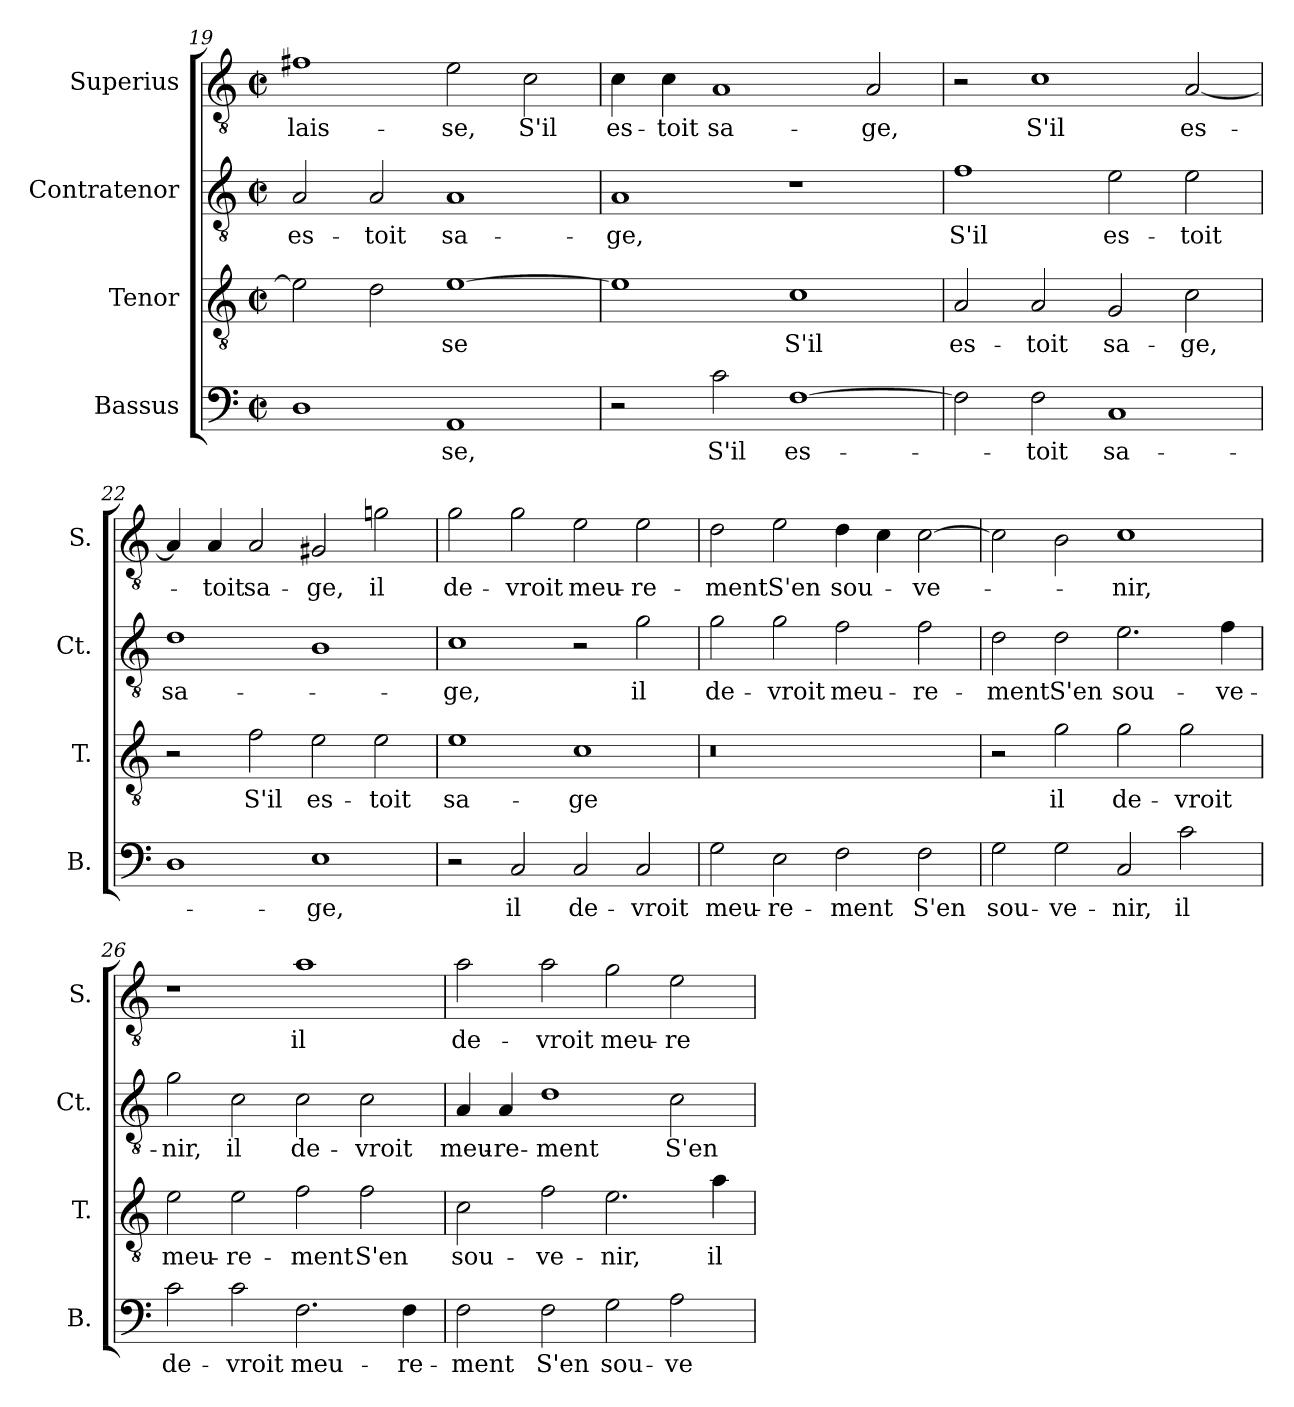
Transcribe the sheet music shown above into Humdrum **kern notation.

**kern	**text	**kern	**text	**kern	**text	**kern	**text
*part4	*part4	*part3	*part3	*part2	*part2	*part1	*part1
*staff4	*staff4	*staff3	*staff3	*staff2	*staff2	*staff1	*staff1
*I"Bassus	*	*I"Tenor	*	*I"Contratenor	*	*I"Superius	*
*I'B.	*	*I'T.	*	*I'Ct.	*	*I'S.	*
*clefF4	*	*clefGv2	*	*clefGv2	*	*clefGv2	*
*k[]	*	*k[]	*	*k[]	*	*k[]	*
*C:	*	*C:	*	*C:	*	*C:	*
*M2/2	*	*M2/2	*	*M2/2	*	*M2/2	*
*met(c|)	*	*met(c|)	*	*met(c|)	*	*met(c|)	*
=19	=19	=19	=19	=19	=19	=19	=19
1D\	.	2e\]	.	2A/	es-	1f#X\	lais-
.	.	2d\	.	2A/	-toit	.	.
1AA/	-se,	[1e\	-se	1A/	sa-	2e\	-se,
.	.	.	.	.	.	2c\	S'il
=20	=20	=20	=20	=20	=20	=20	=20
2r	.	1e\]	.	1A/	-ge,	4c\	es-
.	.	.	.	.	.	4c\	-toit
2c\	S'il	.	.	.	.	1A/	sa-
[1F\	es-	1c\	S'il	1r	.	.	.
.	.	.	.	.	.	2A/	-ge,
!!LO:PB:g=z
=21	=21	=21	=21	=21	=21	=21	=21
2F\]	.	2A/	es-	1f\	S'il	2r	.
2F\	-toit	2A/	-toit	.	.	1c\	S'il
1C/	sa-	2G/	sa-	2e\	es-	.	.
.	.	2c\	-ge,	2e\	-toit	[2A/	es-
=22	=22	=22	=22	=22	=22	=22	=22
1D\	.	2r	.	1d\	sa-	4A/]	.
.	.	.	.	.	.	4A/	-toit
.	.	2f\	S'il	.	.	2A/	sa-
1E\	-ge,	2e\	es-	1B\	.	2G#X/	-ge,
.	.	2e\	-toit	.	.	2gn\	il
=23	=23	=23	=23	=23	=23	=23	=23
2r	.	1e\	sa-	1c\	-ge,	2g\	de-
2C/	il	.	.	.	.	2g\	-vroit
2C/	de-	1c\	-ge	2r	.	2e\	meu-
2C/	-vroit	.	.	2g\	il	2e\	-re-
=24	=24	=24	=24	=24	=24	=24	=24
!	!	!LO:N:vis=0	!	!	!	!	!
2G\	meu-	1r	.	2g\	de-	2d\	-ment
2E\	-re-	.	.	2g\	-vroit	2e\	S'en
2F\	-ment	1ryy	.	2f\	meu-	4d\	sou-
.	.	.	.	.	.	4c\	.
2F\	S'en	.	.	2f\	-re-	[2c\	-ve-
=25	=25	=25	=25	=25	=25	=25	=25
2G\	sou-	2r	.	2d\	-ment	2c\]	.
2G\	-ve-	2g\	il	2d\	S'en	2B\	.
2C/	-nir,	2g\	de-	2.e\	sou-	1c\	-nir,
2c\	il	2g\	-vroit	.	.	.	.
.	.	.	.	4f\	-ve-	.	.
!!LO:LB:g=z
=26	=26	=26	=26	=26	=26	=26	=26
2c\	de-	2e\	meu-	2g\	-nir,	1r	.
2c\	-vroit	2e\	-re-	2c\	il	.	.
2.F\	meu-	2f\	-ment	2c\	de-	1a\	il
.	.	2f\	S'en	2c\	-vroit	.	.
4F\	-re-	.	.	.	.	.	.
=27	=27	=27	=27	=27	=27	=27	=27
2F\	-ment	2c\	sou-	4A/	meu-	2a\	de-
.	.	.	.	4A/	-re-	.	.
2F\	S'en	2f\	-ve-	1d\	-ment	2a\	-vroit
2G\	sou-	2.e\	-nir,	.	.	2g\	meu-
2A\	-ve-	.	.	2c\	S'en	2e\	-re-
.	.	4a\	il	.	.	.	.
=	=	=	=	=	=	=	=
*-	*-	*-	*-	*-	*-	*-	*-
